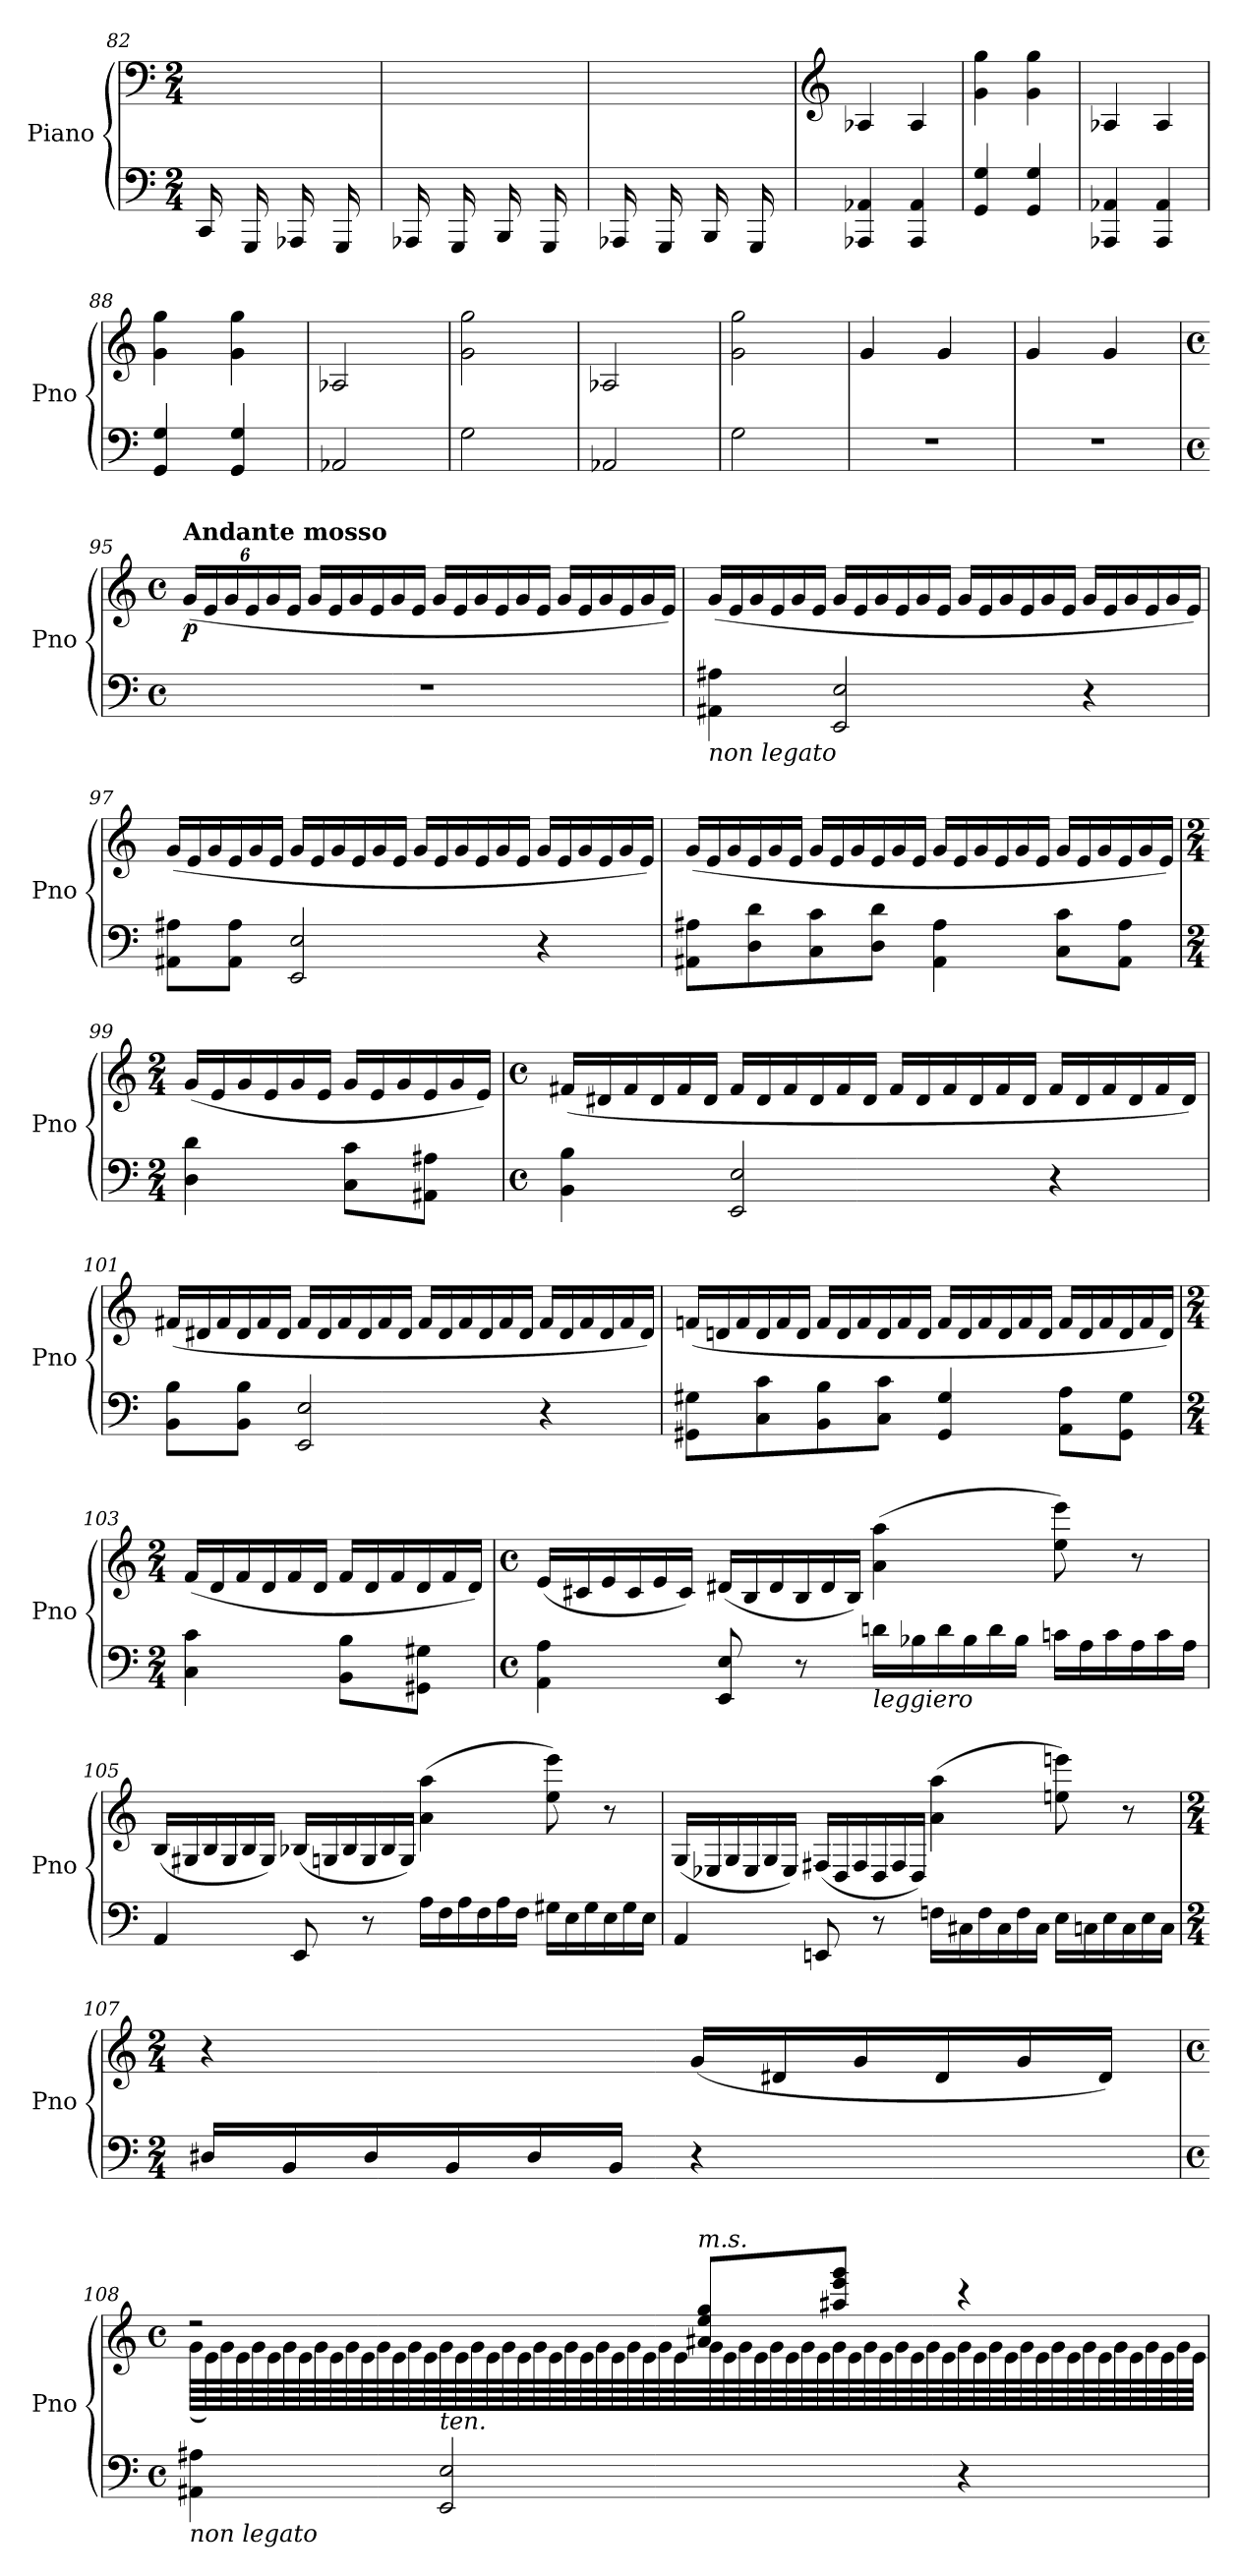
**kern	**kern	**dynam
*part1	*part1	*part1
*staff2	*staff1	*staff1/2
*I"Piano	*	*
*I'Pno	*	*
*clefF4	*clefF4	*
*k[]	*k[]	*
*M2/4	*M2/4	*
=82	=82	=82
*^	*	*
16CC/LL	2ryy	16ryy	.
16ryy	.	16C\	.
16GGG/	.	16ryy	.
16ryy	.	16GG\JJ	.
16AAA-X/LL	.	16ryy	.
16ryy	.	16AA-X\	.
16GGG/	.	16ryy	.
16ryy	.	16GG\JJ	.
=83	=83	=83	=83
16AAA-X/LL	2ryy	16ryy	.
16ryy	.	16AA-X\	.
16GGG/	.	16ryy	.
16ryy	.	16GG\JJ	.
16BBB/LL	.	16ryy	.
16ryy	.	16BB\	.
16GGG/	.	16ryy	.
16ryy	.	16GG\JJ	.
!!LO:LB:g=z
=84	=84	=84	=84
16AAA-X/LL	2ryy	16ryy	.
16ryy	.	16AA-X\	.
16GGG/	.	16ryy	.
16ryy	.	16GG\JJ	.
16BBB/LL	.	16ryy	.
16ryy	.	16BB\	.
16GGG/	.	16ryy	.
16ryy	.	16GG\JJ	.
*v	*v	*	*
=85	=85	=85
*	*clefG2	*
4AAA-X/ 4AA-X/	4A-X/	.
4AAA-/ 4AA-/	4A-/	.
=86	=86	=86
4GG/ 4G/	4g\ 4gg\	.
4GG/ 4G/	4g\ 4gg\	.
=87	=87	=87
4AAA-X/ 4AA-X/	4A-X/	.
4AAA-/ 4AA-/	4A-/	.
=88	=88	=88
4GG/ 4G/	4g\ 4gg\	.
4GG/ 4G/	4g\ 4gg\	.
=89	=89	=89
2AA-X/	2A-X/	.
=90	=90	=90
2G\	2g\ 2gg\	.
=91	=91	=91
2AA-X/	2A-X/	.
=92	=92	=92
2G\	2g\ 2gg\	.
=93	=93	=93
2r	4g/	.
.	4g/	.
=94	=94	=94
2r	4g/	.
.	4g/	.
!!LO:PB:g=z
=95	=95	=95
*M4/4	*M4/4	*
*met(c)	*met(c)	*
*	*Xbrackettup	*
!	!LO:TX:a:B:t=Andante mosso	!
!	!	!LO:DY:b
1r	(24g/LL	p
.	24e/	.
.	24g/	.
.	24e/	.
.	24g/	.
.	24e/JJ	.
*	*Xtuplet	*
.	24g/LL	.
.	24e/	.
.	24g/	.
.	24e/	.
.	24g/	.
.	24e/JJ	.
.	24g/LL	.
.	24e/	.
.	24g/	.
.	24e/	.
.	24g/	.
.	24e/JJ	.
.	24g/LL	.
.	24e/	.
.	24g/	.
.	24e/	.
.	24g/	.
.	24e/JJ)	.
=96	=96	=96
!LO:TX:b:i:t=non legato	!	!
4AA#X\ 4A#X\	(24g/LL	.
.	24e/	.
.	24g/	.
.	24e/	.
.	24g/	.
.	24e/JJ	.
2EE/ 2E/	24g/LL	.
.	24e/	.
.	24g/	.
.	24e/	.
.	24g/	.
.	24e/JJ	.
.	24g/LL	.
.	24e/	.
.	24g/	.
.	24e/	.
.	24g/	.
.	24e/JJ	.
4r	24g/LL	.
.	24e/	.
.	24g/	.
.	24e/	.
.	24g/	.
.	24e/JJ)	.
!!LO:LB:g=z
=97	=97	=97
8AA#X\ 8A#X\L	(24g/LL	.
.	24e/	.
.	24g/	.
8AA#\ 8A#\J	24e/	.
.	24g/	.
.	24e/JJ	.
2EE/ 2E/	24g/LL	.
.	24e/	.
.	24g/	.
.	24e/	.
.	24g/	.
.	24e/JJ	.
.	24g/LL	.
.	24e/	.
.	24g/	.
.	24e/	.
.	24g/	.
.	24e/JJ	.
4r	24g/LL	.
.	24e/	.
.	24g/	.
.	24e/	.
.	24g/	.
.	24e/JJ)	.
=98	=98	=98
8AA#X\ 8A#X\L	(24g/LL	.
.	24e/	.
.	24g/	.
8D\ 8d\	24e/	.
.	24g/	.
.	24e/JJ	.
8C\ 8c\	24g/LL	.
.	24e/	.
.	24g/	.
8D\ 8d\J	24e/	.
.	24g/	.
.	24e/JJ	.
4AA#\ 4A#\	24g/LL	.
.	24e/	.
.	24g/	.
.	24e/	.
.	24g/	.
.	24e/JJ	.
8C\ 8c\L	24g/LL	.
.	24e/	.
.	24g/	.
8AA#\ 8A#\J	24e/	.
.	24g/	.
.	24e/JJ)	.
!!LO:LB:g=z
=99	=99	=99
*M2/4	*M2/4	*
4D\ 4d\	(24g/LL	.
.	24e/	.
.	24g/	.
.	24e/	.
.	24g/	.
.	24e/JJ	.
8C\ 8c\L	24g/LL	.
.	24e/	.
.	24g/	.
8AA#X\ 8A#X\J	24e/	.
.	24g/	.
.	24e/JJ)	.
=100	=100	=100
*M4/4	*M4/4	*
*met(c)	*met(c)	*
4BB\ 4B\	(24f#X/LL	.
.	24d#X/	.
.	24f#/	.
.	24d#/	.
.	24f#/	.
.	24d#/JJ	.
2EE/ 2E/	24f#/LL	.
.	24d#/	.
.	24f#/	.
.	24d#/	.
.	24f#/	.
.	24d#/JJ	.
.	24f#/LL	.
.	24d#/	.
.	24f#/	.
.	24d#/	.
.	24f#/	.
.	24d#/JJ	.
4r	24f#/LL	.
.	24d#/	.
.	24f#/	.
.	24d#/	.
.	24f#/	.
.	24d#/JJ)	.
!!LO:LB:g=z
=101	=101	=101
8BB\ 8B\L	(24f#X/LL	.
.	24d#X/	.
.	24f#/	.
8BB\ 8B\J	24d#/	.
.	24f#/	.
.	24d#/JJ	.
2EE/ 2E/	24f#/LL	.
.	24d#/	.
.	24f#/	.
.	24d#/	.
.	24f#/	.
.	24d#/JJ	.
.	24f#/LL	.
.	24d#/	.
.	24f#/	.
.	24d#/	.
.	24f#/	.
.	24d#/JJ	.
4r	24f#/LL	.
.	24d#/	.
.	24f#/	.
.	24d#/	.
.	24f#/	.
.	24d#/JJ)	.
=102	=102	=102
8GG#X\ 8G#X\L	(24fn/LL	.
.	24dn/	.
.	24f/	.
8C\ 8c\	24d/	.
.	24f/	.
.	24d/JJ	.
8BB\ 8B\	24f/LL	.
.	24d/	.
.	24f/	.
8C\ 8c\J	24d/	.
.	24f/	.
.	24d/JJ	.
4GG#/ 4G#/	24f/LL	.
.	24d/	.
.	24f/	.
.	24d/	.
.	24f/	.
.	24d/JJ	.
8AA\ 8A\L	24f/LL	.
.	24d/	.
.	24f/	.
8GG#\ 8G#\J	24d/	.
.	24f/	.
.	24d/JJ)	.
!!LO:LB:g=z
=103	=103	=103
*M2/4	*M2/4	*
4C\ 4c\	(24f/LL	.
.	24d/	.
.	24f/	.
.	24d/	.
.	24f/	.
.	24d/JJ	.
8BB\ 8B\L	24f/LL	.
.	24d/	.
.	24f/	.
8GG#X\ 8G#X\J	24d/	.
.	24f/	.
.	24d/JJ)	.
=104	=104	=104
*M4/4	*M4/4	*
*met(c)	*met(c)	*
4AA\ 4A\	(24e/LL	.
.	24c#X/	.
.	24e/	.
.	24c#/	.
.	24e/	.
.	24c#/JJ)	.
8EE/ 8E/	(24d#X/LL	.
.	24B/	.
.	24d#/	.
8r	24B/	.
.	24d#/	.
.	24B/JJ)	.
*Xtuplet	*	*
!LO:TX:b:i:t=leggiero	!	!
24dn\LL	(4a\ 4aa\	.
24B-X\	.	.
24d\	.	.
24B-\	.	.
24d\	.	.
24B-\JJ	.	.
24cn\LL	8ee\ 8eee\)	.
24A\	.	.
24c\	.	.
24A\	8r	.
24c\	.	.
24A\JJ	.	.
!!LO:LB:g=z
=105	=105	=105
4AA/	(24B/LL	.
.	24G#X/	.
.	24B/	.
.	24G#/	.
.	24B/	.
.	24G#/JJ)	.
8EE/	(24B-X/LL	.
.	24Gn/	.
.	24B-/	.
8r	24G/	.
.	24B-/	.
.	24G/JJ)	.
24A\LL	(4a\ 4aa\	.
24F\	.	.
24A\	.	.
24F\	.	.
24A\	.	.
24F\JJ	.	.
24G#X\LL	8ee\ 8eee\)	.
24E\	.	.
24G#\	.	.
24E\	8r	.
24G#\	.	.
24E\JJ	.	.
=106	=106	=106
4AA/	(24G/LL	.
.	24E-X/	.
.	24G/	.
.	24E-/	.
.	24G/	.
.	24E-/JJ)	.
8EEn/	(24F#X/LL	.
.	24D/	.
.	24F#/	.
8r	24D/	.
.	24F#/	.
.	24D/JJ)	.
24Fn\LL	(4a\ 4aa\	.
24C#X\	.	.
24F\	.	.
24C#\	.	.
24F\	.	.
24C#\JJ	.	.
24E\LL	8een\ 8eeen\)	.
24Cn\	.	.
24E\	.	.
24C\	8r	.
24E\	.	.
24C\JJ	.	.
!!LO:PB:g=z
=107	=107	=107
*M2/4	*M2/4	*
24D#X/LL	4r	.
24BB/	.	.
24D#/	.	.
24BB/	.	.
24D#/	.	.
24BB/JJ	.	.
4r	(24g/LL	.
.	24d#X/	.
.	24g/	.
.	24d#/	.
.	24g/	.
.	24d#/JJ)	.
=108	=108	=108
*M4/4	*M4/4	*
*met(c)	*met(c)	*
*	*^	*
!LO:TX:b:i:t=non legato	!	!	!
*	*tremolo	*	*
4AA#X\ 4A#X\	2r	(64gLLLL	.
.	.	64e)	.
.	.	64g	.
.	.	64e)	.
.	.	64g	.
.	.	64e)	.
.	.	64g	.
.	.	64e)	.
.	.	64g	.
.	.	64e)	.
.	.	64g	.
.	.	64e)	.
.	.	64g	.
.	.	64e)	.
.	.	64g	.
.	.	64e)	.
!LO:TX:a:i:t=ten.	!	!	!
2EE/ 2E/	.	64g	.
.	.	64e)	.
.	.	64g	.
.	.	64e)	.
.	.	64g	.
.	.	64e)	.
.	.	64g	.
.	.	64e)	.
.	.	64g	.
.	.	64e)	.
.	.	64g	.
.	.	64e)	.
.	.	64g	.
.	.	64e)	.
.	.	64g	.
.	.	64e)	.
!	!LO:TX:a:i:t=m.s.	!	!
.	8a#X/ 8ee/ 8gg/L	64g	.
.	.	64e)	.
.	.	64g	.
.	.	64e)	.
.	.	64g	.
.	.	64e)	.
.	.	64g	.
.	.	64e)	.
.	8aa#X/ 8eee/ 8ggg/J	64g	.
.	.	64e)	.
.	.	64g	.
.	.	64e)	.
.	.	64g	.
.	.	64e)	.
.	.	64g	.
.	.	64e)	.
4r	4r	64g	.
.	.	64e)	.
.	.	64g	.
.	.	64e)	.
.	.	64g	.
.	.	64e)	.
.	.	64g	.
.	.	64e)	.
.	.	64g	.
.	.	64e)	.
.	.	64g	.
.	.	64e)	.
.	.	64g	.
.	.	64e)	.
.	.	64g	.
.	.	64e)JJJJ	.
*	*Xtremolo	*	*
.	.	.	.
.	.	.	.
.	.	.	.
.	.	.	.
.	.	.	.
.	.	.	.
.	.	.	.
.	.	.	.
.	.	.	.
.	.	.	.
.	.	.	.
.	.	.	.
.	.	.	.
.	.	.	.
.	.	.	.
.	.	.	.
.	.	.	.
.	.	.	.
.	.	.	.
.	.	.	.
.	.	.	.
.	.	.	.
.	.	.	.
.	.	.	.
.	.	.	.
.	.	.	.
.	.	.	.
.	.	.	.
.	.	.	.
.	.	.	.
.	.	.	.
.	.	.	.
*	*v	*v	*
=	=	=
*-	*-	*-
